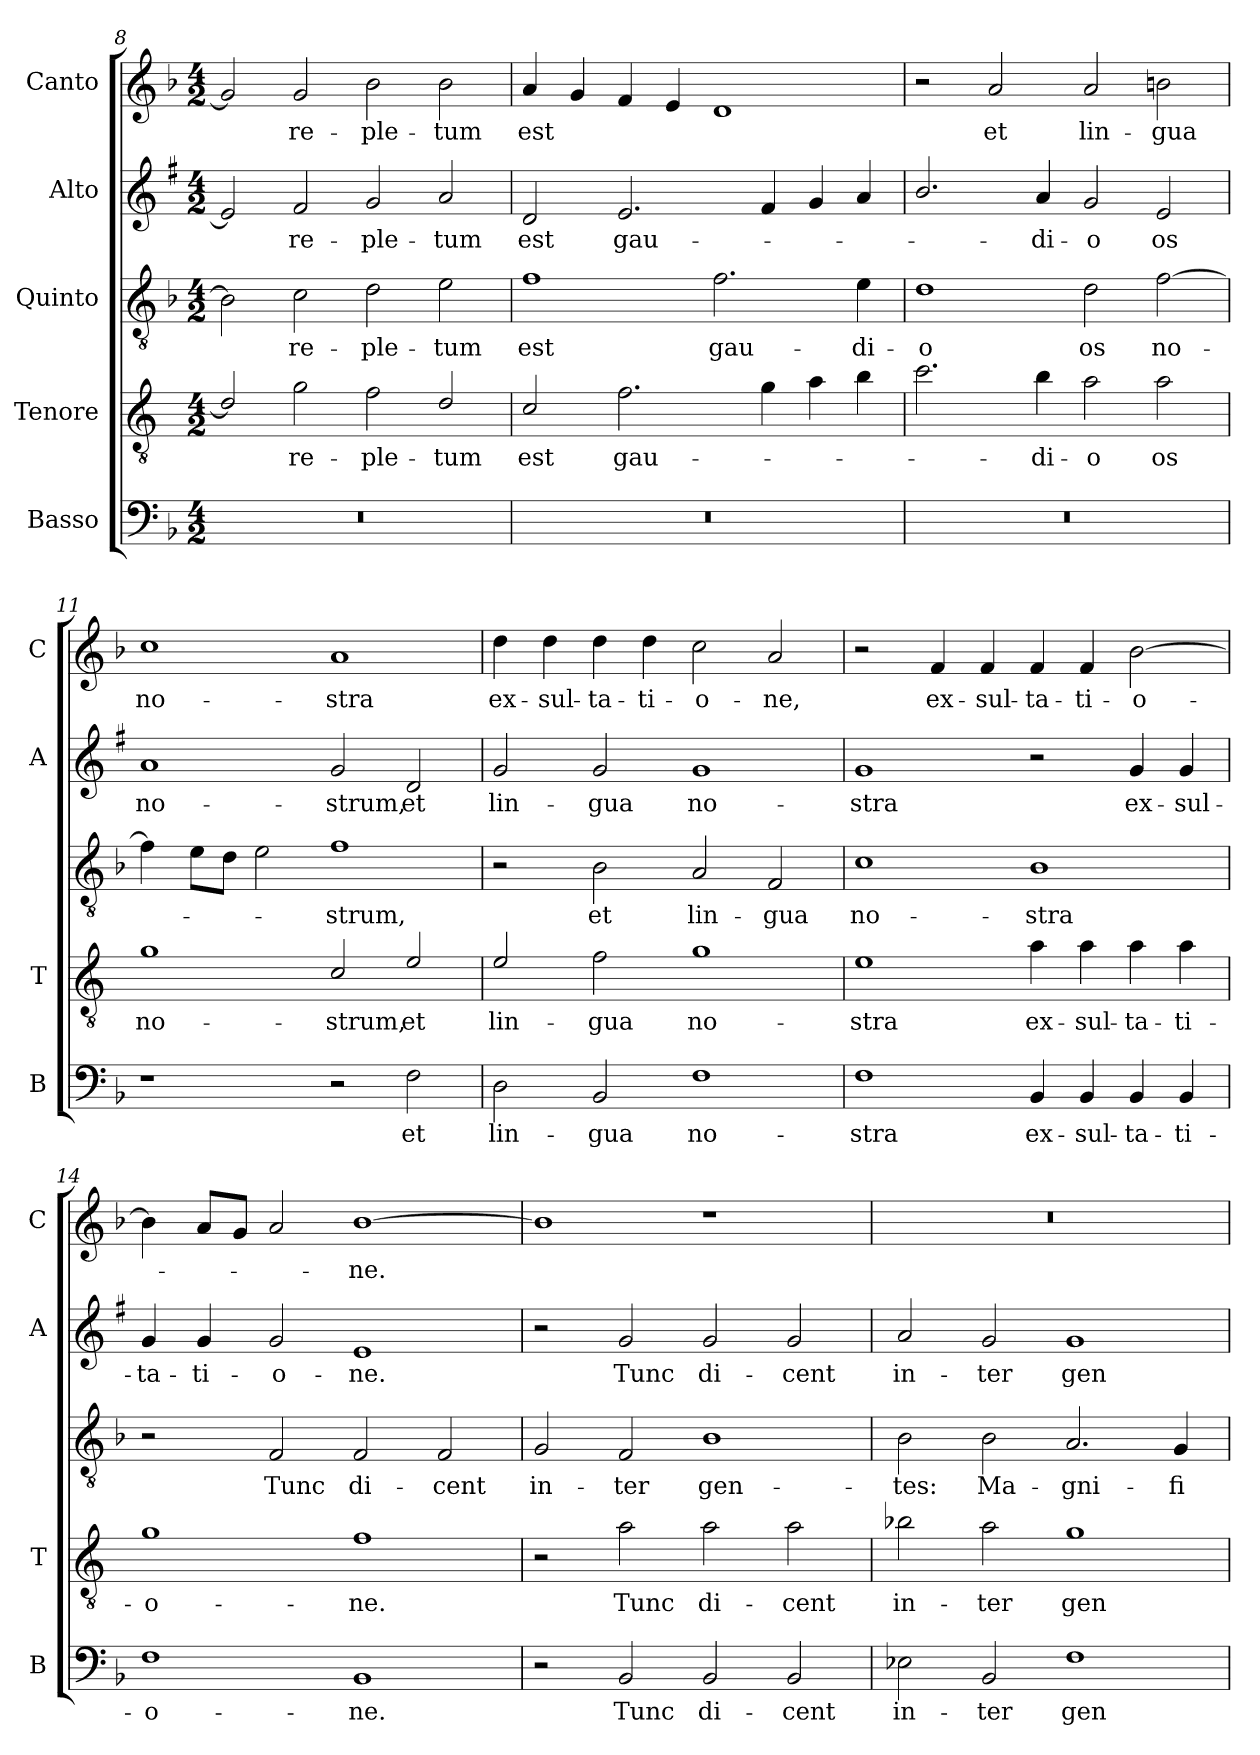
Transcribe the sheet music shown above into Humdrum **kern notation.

**kern	**text	**kern	**text	**kern	**text	**kern	**text	**kern	**text
*part5	*part5	*part4	*part4	*part3	*part3	*part2	*part2	*part1	*part1
*staff5	*staff5	*staff4	*staff4	*staff3	*staff3	*staff2	*staff2	*staff1	*staff1
*I"Basso	*	*I"Tenore	*	*I"Quinto	*	*I"Alto	*	*I"Canto	*
*I'B	*	*I'T	*	*	*	*I'A	*	*I'C	*
*clefF4	*	*clefGv2	*	*clefGv2	*	*clefG2	*	*clefG2	*
*	*	*ITrd4c7	*	*	*	*ITrd1c2	*	*	*
*k[b-]	*	*k[b-]	*	*k[b-]	*	*k[b-]	*	*k[b-]	*
*F:	*	*F:	*	*F:	*	*F:	*	*F:	*
*M4/2	*	*M4/2	*	*M4/2	*	*M4/2	*	*M4/2	*
=8	=8	=8	=8	=8	=8	=8	=8	=8	=8
0r	.	2G/]	.	2B\]	.	2d/]	.	2g/]	.
!	!	!	!LO:LY:b	!	!LO:LY:b	!	!LO:LY:b	!	!LO:LY:b
.	.	2c\	re-	2c\	re-	2e/	re-	2g/	re-
!	!	!	!LO:LY:b	!	!LO:LY:b	!	!LO:LY:b	!	!LO:LY:b
.	.	2B-\	-ple-	2d\	-ple-	2f/	-ple-	2b-\	-ple-
!	!	!	!LO:LY:b	!	!LO:LY:b	!	!LO:LY:b	!	!LO:LY:b
.	.	2G/	-tum	2e\	-tum	2g/	-tum	2b-\	-tum
!!LO:LB:g=z
=9	=9	=9	=9	=9	=9	=9	=9	=9	=9
!	!	!	!LO:LY:b	!	!LO:LY:b	!	!LO:LY:b	!	!LO:LY:b
0r	.	2F/	est	1f	est	2c/	est	4a/	est
.	.	.	.	.	.	.	.	4g/	.
!	!	!	!LO:LY:b	!	!	!	!LO:LY:b	!	!
.	.	2.B-\	gau-	.	.	2.d/	gau-	4f/	.
.	.	.	.	.	.	.	.	4e/	.
!	!	!	!	!	!LO:LY:b	!	!	!	!
.	.	.	.	2.f\	gau-	.	.	1d	.
.	.	4c\	.	.	.	4e/	.	.	.
.	.	4d\	.	.	.	4f/	.	.	.
!	!	!	!	!	!LO:LY:b	!	!	!	!
.	.	4e\	.	4e\	-di-	4g/	.	.	.
=10	=10	=10	=10	=10	=10	=10	=10	=10	=10
!	!	!	!	!	!LO:LY:b	!	!	!	!
0r	.	2.f\	.	1d	-o	2.a/	.	2r	.
!	!	!	!	!	!	!	!	!	!LO:LY:b
.	.	.	.	.	.	.	.	2a/	et
!	!	!	!LO:LY:b	!	!	!	!LO:LY:b	!	!
.	.	4e\	-di-	.	.	4g/	-di-	.	.
!	!	!	!LO:LY:b	!	!LO:LY:b	!	!LO:LY:b	!	!LO:LY:b
.	.	2d\	-o	2d\	os	2f/	-o	2a/	lin-
!	!	!	!LO:LY:b	!	!LO:LY:b	!	!LO:LY:b	!	!LO:LY:b
.	.	2d\	os	[2f\	no-	2d/	os	2bn\	-gua
=11	=11	=11	=11	=11	=11	=11	=11	=11	=11
!	!	!	!LO:LY:b	!	!	!	!LO:LY:b	!	!LO:LY:b
1r	.	1c	no-	4f\]	.	1g	no-	1cc	no-
.	.	.	.	8e\L	.	.	.	.	.
.	.	.	.	8d\J	.	.	.	.	.
.	.	.	.	2e\	.	.	.	.	.
!	!	!	!LO:LY:b	!	!LO:LY:b	!	!LO:LY:b	!	!LO:LY:b
2r	.	2F/	-strum,	1f	-strum,	2f/	-strum,	1a	-stra
!	!LO:LY:b	!	!LO:LY:b	!	!	!	!LO:LY:b	!	!
2F\	et	2A/	et	.	.	2c/	et	.	.
=12	=12	=12	=12	=12	=12	=12	=12	=12	=12
!	!LO:LY:b	!	!LO:LY:b	!	!	!	!LO:LY:b	!	!LO:LY:b
2D\	lin-	2A/	lin-	2r	.	2f/	lin-	4dd\	ex-
!	!	!	!	!	!	!	!	!	!LO:LY:b
.	.	.	.	.	.	.	.	4dd\	-sul-
!	!LO:LY:b	!	!LO:LY:b	!	!LO:LY:b	!	!LO:LY:b	!	!LO:LY:b
2BB-/	-gua	2B-\	-gua	2B-\	et	2f/	-gua	4dd\	-ta-
!	!	!	!	!	!	!	!	!	!LO:LY:b
.	.	.	.	.	.	.	.	4dd\	-ti-
!	!LO:LY:b	!	!LO:LY:b	!	!LO:LY:b	!	!LO:LY:b	!	!LO:LY:b
1F	no-	1c	no-	2A/	lin-	1f	no-	2cc\	-o-
!	!	!	!	!	!LO:LY:b	!	!	!	!LO:LY:b
.	.	.	.	2F/	-gua	.	.	2a/	-ne,
!!LO:PB:g=z
=13	=13	=13	=13	=13	=13	=13	=13	=13	=13
!	!LO:LY:b	!	!LO:LY:b	!	!LO:LY:b	!	!LO:LY:b	!	!
1F	-stra	1A	-stra	1c	no-	1f	-stra	2r	.
!	!	!	!	!	!	!	!	!	!LO:LY:b
.	.	.	.	.	.	.	.	4f/	ex-
!	!	!	!	!	!	!	!	!	!LO:LY:b
.	.	.	.	.	.	.	.	4f/	-sul-
!	!LO:LY:b	!	!LO:LY:b	!	!LO:LY:b	!	!	!	!LO:LY:b
4BB-/	ex-	4d\	ex-	1B-	-stra	2r	.	4f/	-ta-
!	!LO:LY:b	!	!LO:LY:b	!	!	!	!	!	!LO:LY:b
4BB-/	-sul-	4d\	-sul-	.	.	.	.	4f/	-ti-
!	!LO:LY:b	!	!LO:LY:b	!	!	!	!LO:LY:b	!	!LO:LY:b
4BB-/	-ta-	4d\	-ta-	.	.	4f/	ex-	[2b-\	-o-
!	!LO:LY:b	!	!LO:LY:b	!	!	!	!LO:LY:b	!	!
4BB-/	-ti-	4d\	-ti-	.	.	4f/	-sul-	.	.
=14	=14	=14	=14	=14	=14	=14	=14	=14	=14
!	!LO:LY:b	!	!LO:LY:b	!	!	!	!LO:LY:b	!	!
1F	-o-	1c	-o-	2r	.	4f/	-ta-	4b-\]	.
!	!	!	!	!	!	!	!LO:LY:b	!	!
.	.	.	.	.	.	4f/	-ti-	8a/L	.
.	.	.	.	.	.	.	.	8g/J	.
!	!	!	!	!	!LO:LY:b	!	!LO:LY:b	!	!
.	.	.	.	2F/	Tunc	2f/	-o-	2a/	.
!	!LO:LY:b	!	!LO:LY:b	!	!LO:LY:b	!	!LO:LY:b	!	!LO:LY:b
1BB-	-ne.	1B-	-ne.	2F/	di-	1d	-ne.	[1b-	-ne.
!	!	!	!	!	!LO:LY:b	!	!	!	!
.	.	.	.	2F/	-cent	.	.	.	.
=15	=15	=15	=15	=15	=15	=15	=15	=15	=15
!	!	!	!	!	!LO:LY:b	!	!	!	!
2r	.	2r	.	2G/	in-	2r	.	1b-]	.
!	!LO:LY:b	!	!LO:LY:b	!	!LO:LY:b	!	!LO:LY:b	!	!
2BB-/	Tunc	2d\	Tunc	2F/	-ter	2f/	Tunc	.	.
!	!LO:LY:b	!	!LO:LY:b	!	!LO:LY:b	!	!LO:LY:b	!	!
2BB-/	di-	2d\	di-	1B-	gen-	2f/	di-	1r	.
!	!LO:LY:b	!	!LO:LY:b	!	!	!	!LO:LY:b	!	!
2BB-/	-cent	2d\	-cent	.	.	2f/	-cent	.	.
=16	=16	=16	=16	=16	=16	=16	=16	=16	=16
!	!LO:LY:b	!	!LO:LY:b	!	!LO:LY:b	!	!LO:LY:b	!	!
2E-X\	in-	2e-X\	in-	2B-\	-tes:	2g/	in-	0r	.
!	!LO:LY:b	!	!LO:LY:b	!	!LO:LY:b	!	!LO:LY:b	!	!
2BB-/	-ter	2d\	-ter	2B-\	Ma-	2f/	-ter	.	.
!	!LO:LY:b	!	!LO:LY:b	!	!LO:LY:b	!	!LO:LY:b	!	!
1F	gen-	1c	gen-	2.A/	-gni-	1f	gen-	.	.
!	!	!	!	!	!LO:LY:b	!	!	!	!
.	.	.	.	4G/	-fi-	.	.	.	.
=	=	=	=	=	=	=	=	=	=
*-	*-	*-	*-	*-	*-	*-	*-	*-	*-
